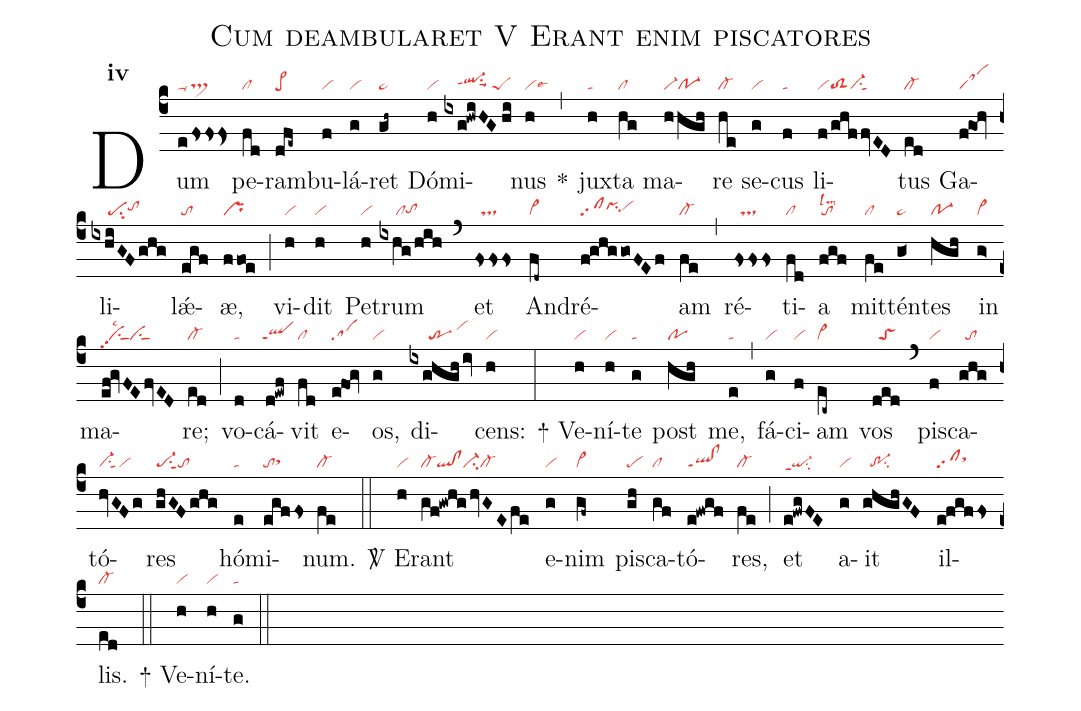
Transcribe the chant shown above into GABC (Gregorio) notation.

name:Cum deambularet V Erant enim piscatores;
office-part:re;
mode:4;
nabc-lines:1;
%%
initial-style: 1;
name: Dum deambularet;
mode:4;
office-part: Responsorium;
annotation: Resp.;
annotation: iv;
nabc-lines:1;
%%
(c4) Dum(e/fsfsfs>|ta-/ts>) pe(fd|cl)ram(dfe~|pe>)bu(f|vi)lá(g|vi)ret(gh~|pe~) Dó(h|vi)mi(ixg!hwiHG//hi|////ql-hhppt1su1suu1/peS)nus(h|vilse6) <sp>*</sp>(,) jux(h|ta)ta(hg|cl) ma(h/hgh|vi-po-1)re(he|cl-) se(g|vi)cus(f|ta) li(f/ghf/fvED|vitoS2vi-su1sut1)tus(ed|cl-) Ga(f!goh|saM)li(ixhiGFghg|/////pesu2tohh)lǽ(egf|to)æ,(ffoe|pr) (;) vi(h|vi)dit(h|vi) Pe(h|vi)trum(ixhg/hih|/////cltohg) (`) et(fsss|//ts) An(fd~|vi>)dré(f!ghggoFEf|clpp2pihhsu1vihh)am(fe|cl-) (,) ré(fsss|//ts)ti(fd|cl)a(fgf|tolslm2) mit(fe|cl)tén(g<|pe~)tes(hgh|po-1) in(g>|vi>) ma(ef!gvFEfvED|visu1sut1pp2lsc2visu1sut1)re;(ed|cl-) (;) vo(d|ta)cá(d!ewf|`qlppt1)vit(fd|cl) e(e!fog|sa)os,(g|vi) di(ixghgh/iv|//////tr/vihj)cens:(h|vi) (:)
<sp>+</sp> Ve(h|vi)ní(h|vi)te(g|ta) post(hgh|po) me,(e|ta) (,) fá(g|vi)ci(f|vi)am(ec~|vi>) vos(ded|//toS) (`) pis(f|vi)ca(ghg|//to)tó(hvGFg|vi-su1sut1vi)res(ghGFghg|pe-su1sut1to) hó(e|ta)mi(egffs|tosthh)num.(fe|cl-) (::)

<sp>V/</sp> E(h|vi)rant(gf!gwhg/hvGEfe|cl-ql!clci-cl-) e(g|vi)nim(gf~|vi>) pis(gh|pe)ca(gf|cl)tó(e!fwgf|ql!clppt1)res,(fe|cl-) (;) et(e!fwgFE|qi-ppt1su2) a(g|vi)it(ghghGF|//tr-1su2) il(e!fgffs|clpp2sthi)lis.(ed|cl-) (::)
<sp>+</sp> Ve(h|vi)ní(h|vi)te.(g|ta) (::)
